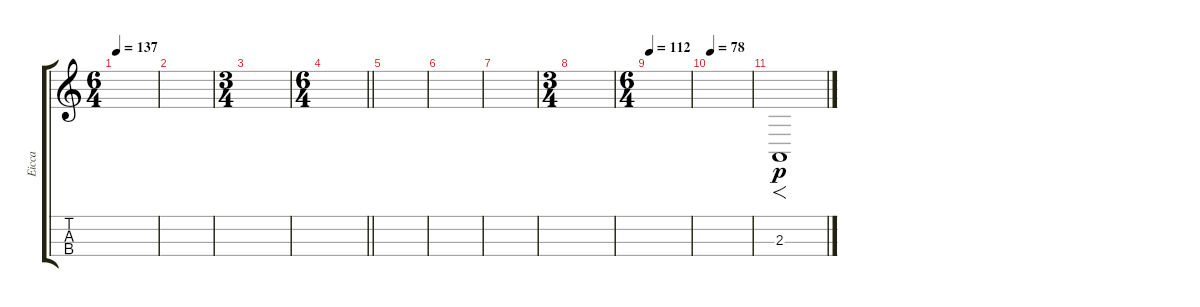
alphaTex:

\track ("Eicca" "Eicca") {instrument cello}
\staff {score tabs}
\tuning (A3 D3 G2 C2) {hide}
\ts (6 4)
\tempo 137
\clef g2
\ks c
|
|
\ts (3 4)
|
\ts (6 4)
\barLineRight lightlight
|
|
|
|
\ts (3 4)
|
\ts (6 4)
\tempo 112
|
\tempo 78
|
2.3.1{f dy p}
